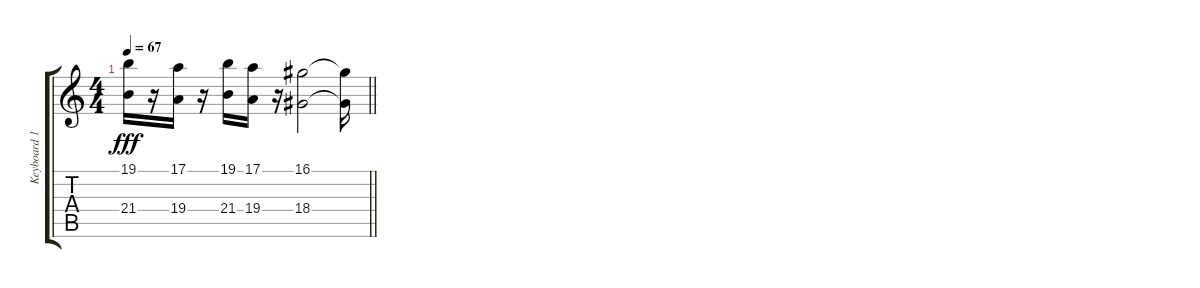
\track ("Keyboard 1(Ovie)" "Keyboard 1") {instrument stringensemble1}
\staff {score tabs}
\tuning (E4 B3 G3 D3 A2 E2) {hide}
\ts (4 4)
\tempo 67
\clef g2
\barLineRight lightlight
\ks c
(19.1 21.4).16{dy fff} r.16 (17.1 19.4).16 r.16 (19.1 21.4).16 (17.1 19.4).16 r.16 (16.1 18.4).2 (16.1{t} 18.4{t}).16
